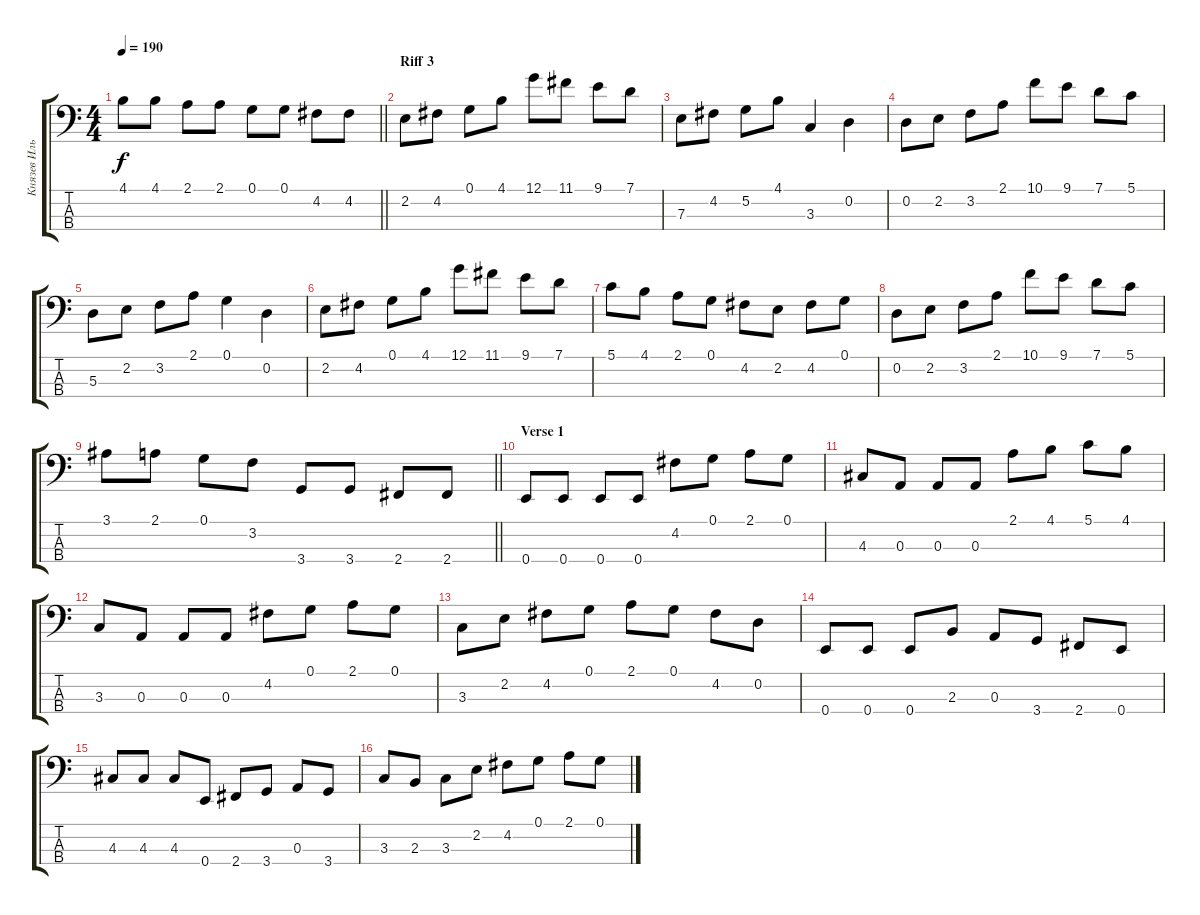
\track ("Князев Илья" "Князев Иль") {instrument electricbasspick}
\staff {score tabs}
\tuning (G2 D2 A1 E1) {hide}
\ts (4 4)
\tempo 190
\clef f4
\barLineRight lightlight
\ks c
4.1.8{dy f} 4.1.8 2.1.8 2.1.8 0.1.8 0.1.8 4.2.8 4.2.8 |
\section ("" "Riff 3")
2.2.8 4.2.8 0.1.8 4.1.8 12.1.8 11.1.8 9.1.8 7.1.8 |
7.3.8 4.2.8 5.2.8 4.1.8 3.3.4 0.2.4 |
0.2.8 2.2.8 3.2.8 2.1.8 10.1.8 9.1.8 7.1.8 5.1.8 |
5.3.8 2.2.8 3.2.8 2.1.8 0.1.4 0.2.4 |
2.2.8 4.2.8 0.1.8 4.1.8 12.1.8 11.1.8 9.1.8 7.1.8 |
5.1.8 4.1.8 2.1.8 0.1.8 4.2.8 2.2.8 4.2.8 0.1.8 |
0.2.8 2.2.8 3.2.8 2.1.8 10.1.8 9.1.8 7.1.8 5.1.8 |
\barLineRight lightlight
3.1.8 2.1.8 0.1.8 3.2.8 3.4.8 3.4.8 2.4.8 2.4.8 |
\section ("" "Verse 1")
0.4.8 0.4.8 0.4.8 0.4.8 4.2.8 0.1.8 2.1.8 0.1.8 |
4.3.8 0.3.8 0.3.8 0.3.8 2.1.8 4.1.8 5.1.8 4.1.8 |
3.3.8 0.3.8 0.3.8 0.3.8 4.2.8 0.1.8 2.1.8 0.1.8 |
3.3.8 2.2.8 4.2.8 0.1.8 2.1.8 0.1.8 4.2.8 0.2.8 |
0.4.8 0.4.8 0.4.8 2.3.8 0.3.8 3.4.8 2.4.8 0.4.8 |
4.3.8 4.3.8 4.3.8 0.4.8 2.4.8 3.4.8 0.3.8 3.4.8 |
3.3.8 2.3.8 3.3.8 2.2.8 4.2.8 0.1.8 2.1.8 0.1.8
